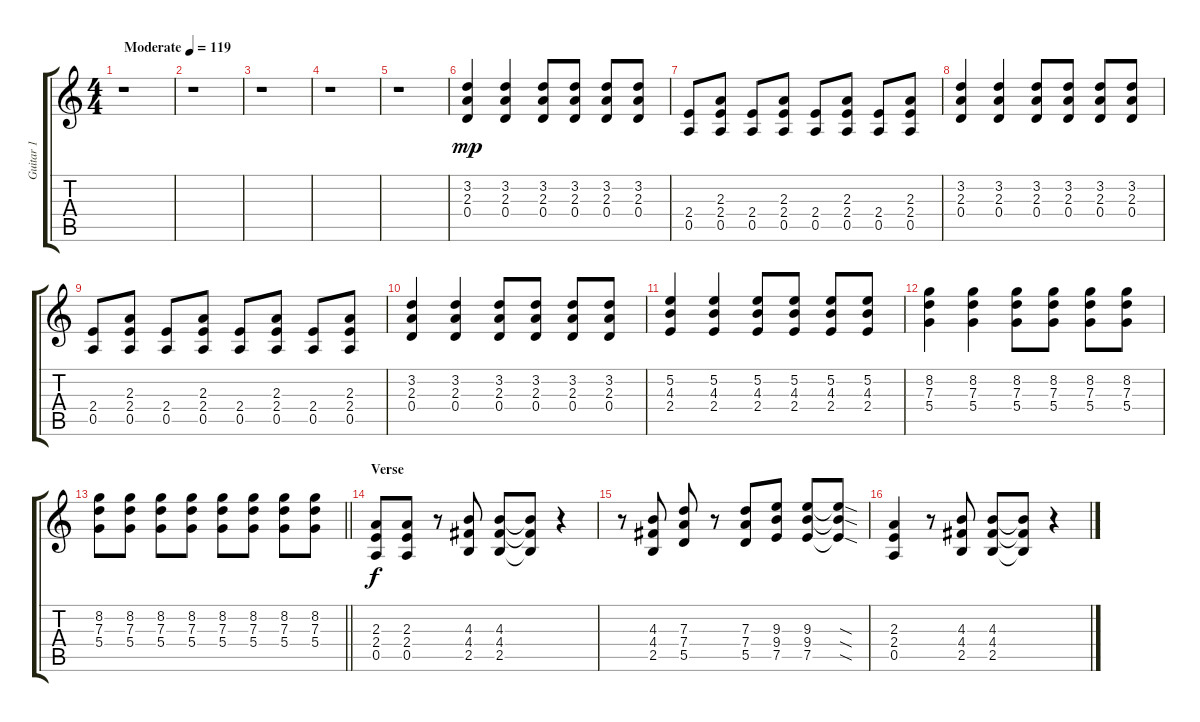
\track ("Guitar 1" "Guitar 1") {instrument overdrivenguitar}
\staff {score tabs}
\tuning (E4 B3 G3 D3 A2 E2) {hide}
\ts (4 4)
\tempo (119 "Moderate")
\clef g2
\ks c
r.1{dy mp instrument overdrivenguitar} |
r.1 |
r.1 |
r.1 |
r.1 |
(3.2 2.3 0.4).4 (3.2 2.3 0.4).4 (3.2 2.3 0.4).8 (3.2 2.3 0.4).8 (3.2 2.3 0.4).8 (3.2 2.3 0.4).8 |
(2.4 0.5).8 (2.3 2.4 0.5).8 (2.4 0.5).8 (2.3 2.4 0.5).8 (2.4 0.5).8 (2.3 2.4 0.5).8 (2.4 0.5).8 (2.3 2.4 0.5).8 |
(3.2 2.3 0.4).4 (3.2 2.3 0.4).4 (3.2 2.3 0.4).8 (3.2 2.3 0.4).8 (3.2 2.3 0.4).8 (3.2 2.3 0.4).8 |
(2.4 0.5).8 (2.3 2.4 0.5).8 (2.4 0.5).8 (2.3 2.4 0.5).8 (2.4 0.5).8 (2.3 2.4 0.5).8 (2.4 0.5).8 (2.3 2.4 0.5).8 |
(3.2 2.3 0.4).4 (3.2 2.3 0.4).4 (3.2 2.3 0.4).8 (3.2 2.3 0.4).8 (3.2 2.3 0.4).8 (3.2 2.3 0.4).8 |
(5.2 4.3 2.4).4 (5.2 4.3 2.4).4 (5.2 4.3 2.4).8 (5.2 4.3 2.4).8 (5.2 4.3 2.4).8 (5.2 4.3 2.4).8 |
(8.2 7.3 5.4).4 (8.2 7.3 5.4).4 (8.2 7.3 5.4).8 (8.2 7.3 5.4).8 (8.2 7.3 5.4).8 (8.2 7.3 5.4).8 |
\barLineRight lightlight
(8.2 7.3 5.4).8 (8.2 7.3 5.4).8 (8.2 7.3 5.4).8 (8.2 7.3 5.4).8 (8.2 7.3 5.4).8 (8.2 7.3 5.4).8 (8.2 7.3 5.4).8 (8.2 7.3 5.4).8 |
\section ("" "Verse")
(2.3 2.4 0.5).8{dy f} (2.3 2.4 0.5).8 r.8 (4.3 4.4 2.5).8 (4.3 4.4 2.5).8 (4.3{t} 4.4{t} 2.5{t}).8 r.4 |
r.8 (4.3 4.4 2.5).8 (7.3 7.4 5.5).8 r.8 (7.3 7.4 5.5).8 (9.3 9.4 7.5).8 (9.3 9.4 7.5).8 (9.3{sod t} 9.4{sod t} 7.5{sod t}).8 |
(2.3 2.4 0.5).4 r.8 (4.3 4.4 2.5).8 (4.3 4.4 2.5).8 (4.3{t} 4.4{t} 2.5{t}).8 r.4
